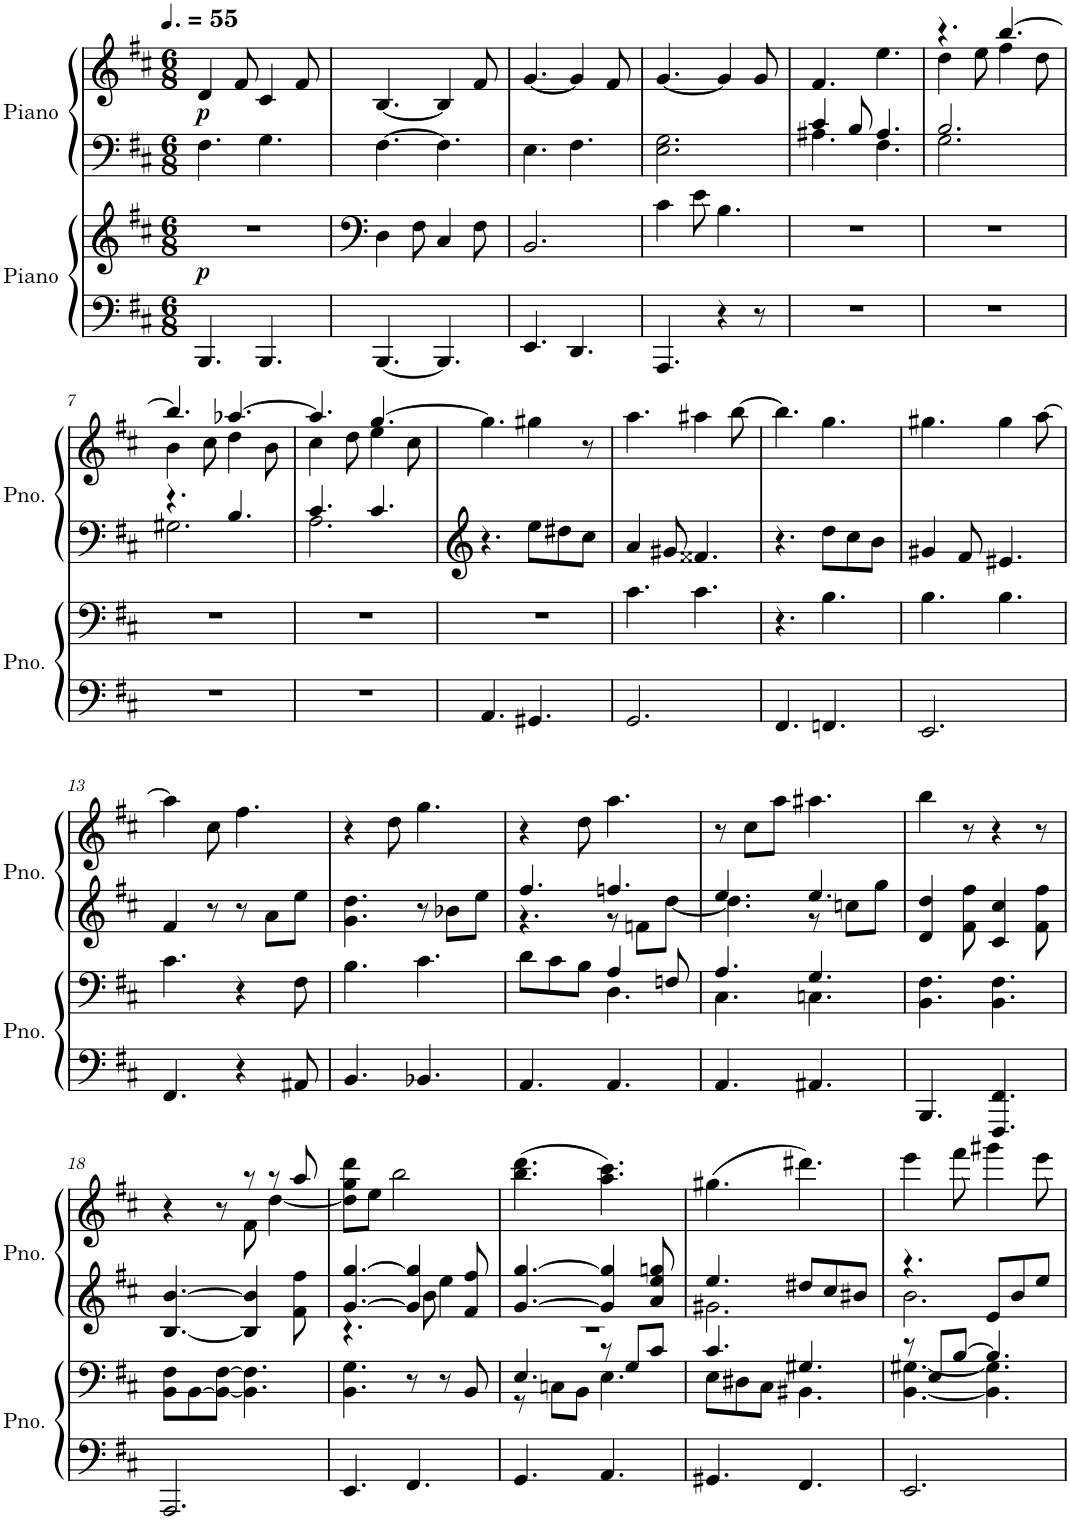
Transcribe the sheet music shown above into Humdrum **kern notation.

**kern	**kern	**dynam	**kern	**kern	**dynam
*part2	*part2	*part2	*part1	*part1	*part1
*staff4	*staff3	*staff3/4	*staff2	*staff1	*staff1/2
*I"Piano	*	*	*I"Piano	*	*
*I'Pno.	*	*	*I'Pno.	*	*
*clefF4	*clefG2	*	*clefF4	*clefG2	*
*k[f#c#]	*k[f#c#]	*	*k[f#c#]	*k[f#c#]	*
*M6/8	*M6/8	*	*M6/8	*M6/8	*
*MM83	*MM83	*	*MM83	*MM83	*
=1	=1	=1	=1	=1	=1
!	!	!LO:DY:b	!	!	!LO:DY:b
4.BBB/	2.r	p	4.F#\	4d/	p
.	.	.	.	8f#/	.
4.BBB/	.	.	4.G\	4c#/	.
.	.	.	.	8f#/	.
=2	=2	=2	=2	=2	=2
[4.BBB/	4D\	.	[4.F#\	[4.B/	.
.	8F#\	.	.	.	.
4.BBB/]	4C#/	.	4.F#\]	4B/]	.
.	8F#\	.	.	8f#/	.
=3	=3	=3	=3	=3	=3
4.EE/	2.BB/	.	4.E\	[4.g/	.
4.DD/	.	.	4.F#\	4g/]	.
.	.	.	.	8f#/	.
=4	=4	=4	=4	=4	=4
4.AAA/	4c#\	.	2.E\ 2.G\	[4.g/	.
.	8e\	.	.	.	.
4r	4.B\	.	.	4g/]	.
8r	.	.	.	8g/	.
=5	=5	=5	=5	=5	=5
*	*	*	*^	*	*
2.r	2.r	.	4c#/	4.A#X\	4.f#/	.
.	.	.	8B/	.	.	.
.	.	.	4.A#/	4.F#\	4.ee\	.
=6	=6	=6	=6	=6	=6	=6
*	*	*	*	*	*^	*
2.r	2.r	.	2.B/	2.G\	4.r	4dd\	.
.	.	.	.	.	.	8ee\	.
.	.	.	.	.	[4.bb/	4ff#\	.
.	.	.	.	.	.	8dd\	.
!!LO:LB:g=z	!!
=7	=7	=7	=7	=7	=7	=7	=7
2.r	2.r	.	4.r	2.G#X\	4.bb/]	4b\	.
.	.	.	.	.	.	8cc#\	.
.	.	.	4.B/	.	[4.aa-X/	4dd\	.
.	.	.	.	.	.	8b\	.
=8	=8	=8	=8	=8	=8	=8	=8
2.r	2.r	.	4.c#/	2.A\	4.aa-/]	4cc#\	.
.	.	.	.	.	.	8dd\	.
.	.	.	4.c#/	.	[4.gg/	4ee\	.
.	.	.	.	.	.	8cc#\	.
*	*	*	*v	*v	*	*	*
*	*	*	*	*v	*v	*
=9	=9	=9	=9	=9	=9
4.AA/	2.r	.	4.r	4.gg\]	.
4.GG#X/	.	.	8ee\L	4gg#X\	.
.	.	.	8dd#X\	.	.
.	.	.	8cc#\J	8r	.
=10	=10	=10	=10	=10	=10
2.GG/	4.c#\	.	4a/	4.aa\	.
.	.	.	8g#X/	.	.
.	4.c#\	.	4.f##X/	4aa#X\	.
.	.	.	.	[8bb\	.
=11	=11	=11	=11	=11	=11
4.FF#/	4.r	.	4.r	4.bb\]	.
4.FFn/	4.B\	.	8dd\L	4.gg\	.
.	.	.	8cc#\	.	.
.	.	.	8b\J	.	.
=12	=12	=12	=12	=12	=12
2.EE/	4.B\	.	4g#X/	4.gg#X\	.
.	.	.	8f#/	.	.
.	4.B\	.	4.e#X/	4gg#\	.
.	.	.	.	[8aa\	.
!!LO:LB:g=z
=13	=13	=13	=13	=13	=13
4.FF#/	4.c#\	.	4f#/	4aa\]	.
.	.	.	8r	8cc#\	.
4r	4r	.	8r	4.ff#\	.
.	.	.	8a\L	.	.
8AA#X/	8F#\	.	8ee\J	.	.
=14	=14	=14	=14	=14	=14
4.BB/	4.B\	.	4.g\ 4.dd\	4r	.
.	.	.	.	8dd\	.
4.BB-X/	4.c#\	.	8r	4.gg\	.
.	.	.	8b-X\L	.	.
.	.	.	8ee\J	.	.
=15	=15	=15	=15	=15	=15
*	*^	*	*^	*	*
4.AA/	8d\L	4.ryy	.	4.ff#/	4.r	4r	.
.	8c#\	.	.	.	.	.	.
.	8B\J	.	.	.	.	8dd\	.
4.AA/	4A/	4.D\	.	4.ffn/	8r	4.aa\	.
.	.	.	.	.	8fn\L	.	.
.	8Fn/	.	.	.	[8dd\J	.	.
=16	=16	=16	=16	=16	=16	=16	=16
4.AA/	4.A/	4.C#\	.	4.ee/	4.dd\]	8r	.
.	.	.	.	.	.	8cc#\L	.
.	.	.	.	.	.	8aa\J	.
4.AA#X/	4.G/	4.Cn\	.	4.ee/	8r	4.aa#X\	.
.	.	.	.	.	8ccn\L	.	.
.	.	.	.	.	8gg\J	.	.
*	*v	*v	*	*	*	*	*
*	*	*	*v	*v	*	*
=17	=17	=17	=17	=17	=17
4.BBB/	4.BB\ 4.F#\	.	4d/ 4dd/	4bb\	.
.	.	.	8f#\ 8ff#\	8r	.
4.FFF#/ 4.FF#/	4.BB\ 4.F#\	.	4c#/ 4cc#/	4r	.
.	.	.	8f#\ 8ff#\	8r	.
!!LO:LB:g=z
=18	=18	=18	=18	=18	=18
*	*	*	*	*^	*
2.AAA/	8BB\ 8F#\L	.	[4.B/ [4.b/	4r	4.ryy	.
.	[8BB\	.	.	.	.	.
.	8BB\_ [8F#\J	.	.	8r	.	.
.	4.BB\] 4.F#\]	.	4B/] 4b/]	8r	8f#\	.
.	.	.	.	8r	[4dd\	.
.	.	.	8f#\ 8ff#\	8aa/	.	.
*	*	*	*	*v	*v	*
=19	=19	=19	=19	=19	=19
*	*	*	*^	*	*
4.EE/	4.BB\ 4.G\	.	[4.g/ [4.gg/	4.r	8dd\] 8gg\ 8ddd\L	.
.	.	.	.	.	8ee\J	.
.	.	.	.	.	2bb\	.
4.FF#/	8r	.	4g/] 4gg/]	8b\	.	.
.	8r	.	.	4ee\	.	.
.	8BB/	.	8f#/ 8ff#/	.	.	.
=20	=20	=20	=20	=20	=20	=20
*	*^	*	*	*	*	*
4.GG/	4.E/	8r	.	[4.g/ [4.gg/	2.r	(4.bb\ 4.ddd\	.
.	.	8Cn\L	.	.	.	.	.
.	.	8BB\J	.	.	.	.	.
4.AA/	8r	4.E\	.	4g/] 4gg/]	.	4.aa\ 4.ccc#\)	.
.	8G/L	.	.	.	.	.	.
.	8c#/J	.	.	8a/ 8ee/ 8ggn/	.	.	.
=21	=21	=21	=21	=21	=21	=21	=21
4.GG#X/	4.c#/	8E\L	.	4.ee/	2.g#X\	(4.gg#X\	.
.	.	8D#X\	.	.	.	.	.
.	.	8C#\J	.	.	.	.	.
4.FF#/	4.G#X/	4.BB#X\	.	8dd#X/L	.	4.ddd#X\)	.
.	.	.	.	8cc#/	.	.	.
.	.	.	.	8b#X/J	.	.	.
=22	=22	=22	=22	=22	=22	=22	=22
2.EE/	8r	[4.BB\ [4.G#X\	.	4.r	2.b\	4eee\	.
.	8E/L	.	.	.	.	.	.
.	[8B/J	.	.	.	.	8fff#\	.
.	4.B/]	4.BB\] 4.G#\]	.	8e/L	.	4ggg#X\	.
.	.	.	.	8b/	.	.	.
.	.	.	.	8ee/J	.	8eee\	.
*	*v	*v	*	*	*	*	*
*	*	*	*v	*v	*	*
=	=	=	=	=	=
*-	*-	*-	*-	*-	*-
